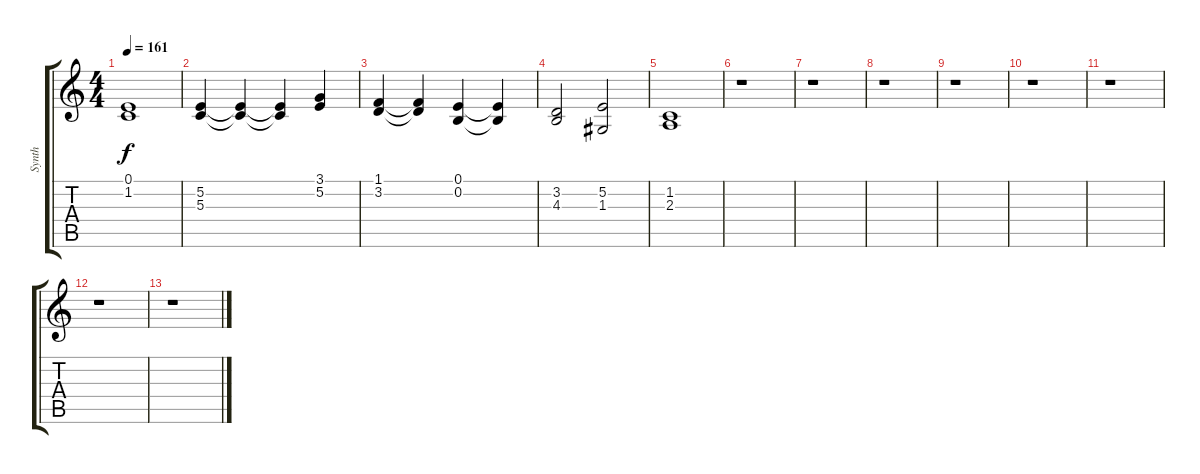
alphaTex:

\track ("Synth" "Synth") {instrument recorder}
\staff {score tabs}
\tuning (E4 B3 G3 D3 A2 E2) {hide}
\ts (4 4)
\tempo 161
\clef g2
\ks c
(0.1 1.2).1{dy f} |
(5.2 5.3).4 (5.2{t} 5.3{t}).4 (5.2{t} 5.3{t}).4 (3.1 5.2).4 |
(1.1 3.2).4 (1.1{t} 3.2{t}).4 (0.1 0.2).4 (0.1{t} 0.2{t}).4 |
(3.2 4.3).2 (5.2 1.3).2 |
(1.2 2.3).1 |
r.1 |
r.1 |
r.1 |
r.1 |
r.1 |
r.1 |
r.1 |
r.1
